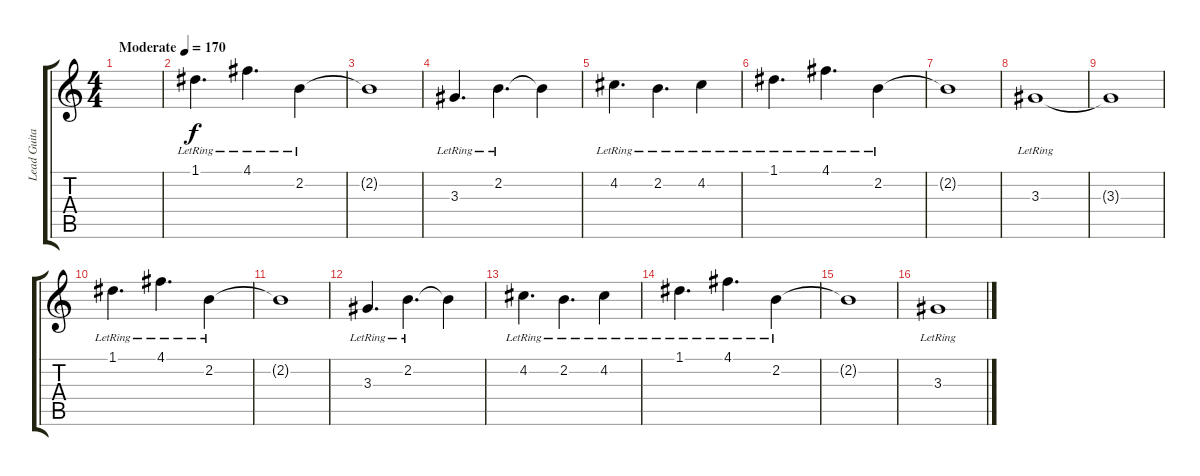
\track ("Lead Guitar" "Lead Guita") {instrument distortionguitar}
\staff {score tabs}
\tuning (D4 A3 F3 C3 G2 C2) {hide}
\ts (4 4)
\tempo (170 "Moderate")
\clef g2
\ks c
|
1.1{lr}.4{d} 4.1{lr}.4{d} 2.2{lr}.4 |
2.2{t}.1 |
3.3{lr}.4{d} 2.2{lr}.4{d} 2.2{t}.4 |
4.2{lr}.4{d} 2.2{lr}.4{d} 4.2{lr}.4 |
1.1{lr}.4{d} 4.1{lr}.4{d} 2.2{lr}.4 |
2.2{t}.1 |
3.3{lr}.1 |
3.3{t}.1 |
1.1{lr}.4{d} 4.1{lr}.4{d} 2.2{lr}.4 |
2.2{t}.1 |
3.3{lr}.4{d} 2.2{lr}.4{d} 2.2{t}.4 |
4.2{lr}.4{d} 2.2{lr}.4{d} 4.2{lr}.4 |
1.1{lr}.4{d} 4.1{lr}.4{d} 2.2{lr}.4 |
2.2{t}.1 |
3.3{lr}.1
